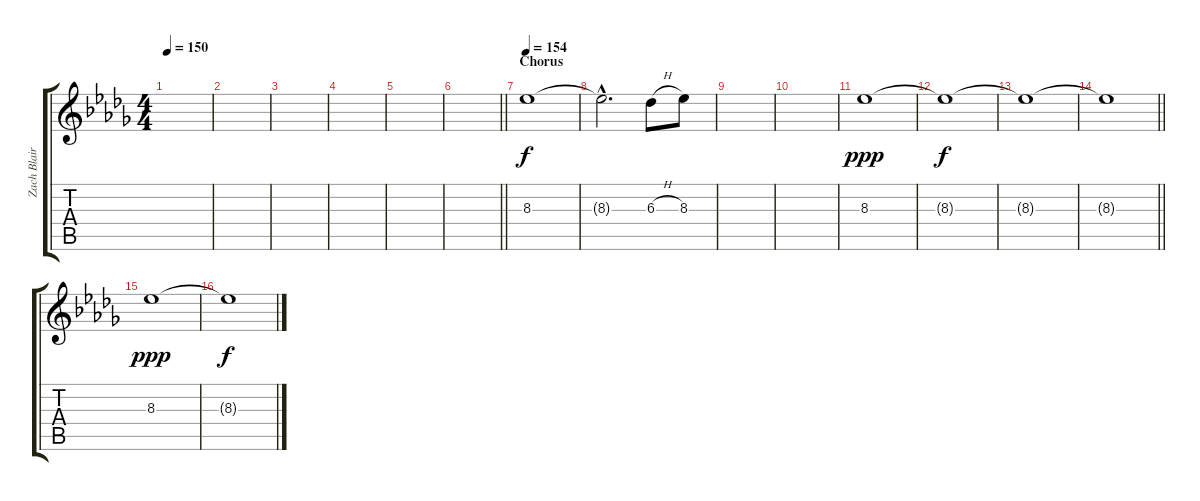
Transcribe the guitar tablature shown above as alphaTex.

\track ("Zach Blair - Vocals" "Zach Blair") {instrument distortionguitar}
\staff {score tabs}
\tuning (E4 B3 G3 D3 A2 E2) {hide}
\ts (4 4)
\tempo 150
\clef g2
\ks db
|
|
|
|
|
\barLineRight lightlight
|
\section ("" "Chorus")
\tempo 154
8.3.1 |
8.3{hac t}.2{d} 6.3{h}.8 8.3.8 |
|
|
8.3.1{dy ppp} |
8.3{t}.1{dy f} |
8.3{t}.1 |
\barLineRight lightlight
8.3{t}.1 |
8.3.1{dy ppp} |
8.3{t}.1{dy f}
